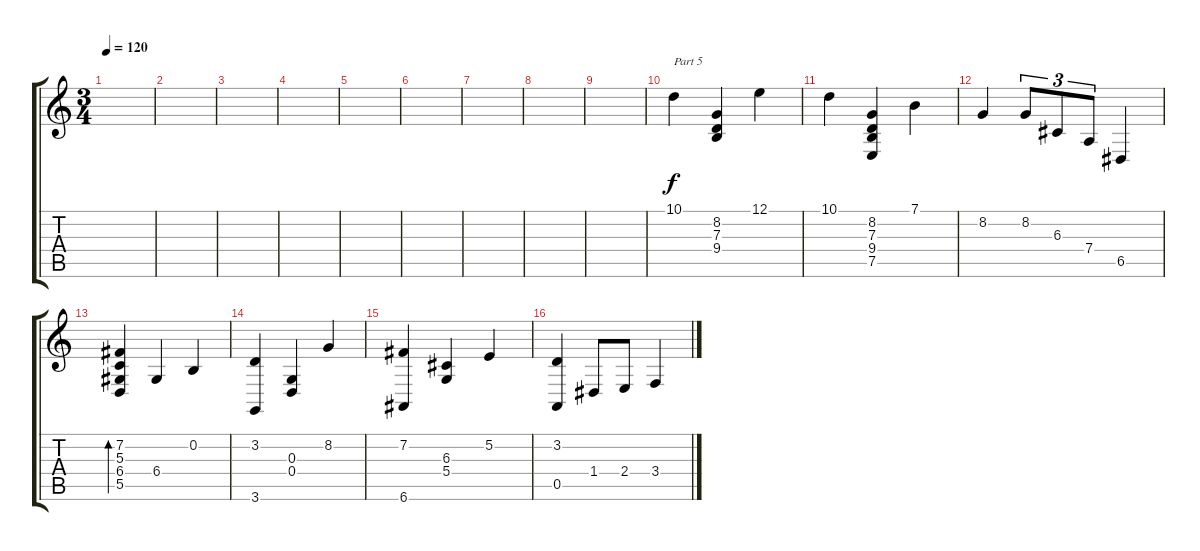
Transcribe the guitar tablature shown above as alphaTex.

\track "" {instrument fx4atmosphere}
\staff {score tabs}
\tuning (E4 B3 G3 D3 A2 E2) {hide}
\ts (3 4)
\tempo 120
\clef g2
\ks c
|
|
|
|
|
|
|
|
|
10.1.4{txt "Part 5"} (8.2 7.3 9.4).4 12.1.4 |
10.1.4 (8.2 7.3 9.4 7.5).4 7.1.4 |
8.2.4 8.2.8{tu (3 2)} 6.3.8{tu (3 2)} 7.4.8{tu (3 2)} 6.5.4 |
(7.2 5.3 6.4 5.5).4{bd 120} 6.4.4 0.2.4 |
(3.2 3.6).4 (0.3 0.4).4 8.2.4 |
(7.2 6.6).4 (6.3 5.4).4 5.2.4 |
(3.2 0.5).4 1.4.8 2.4.8 3.4.4
